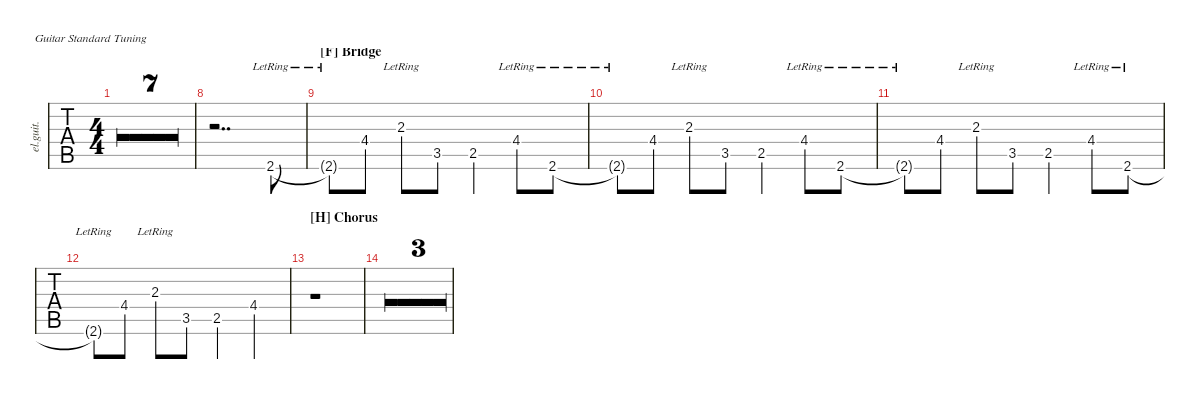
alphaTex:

\defaultSystemsLayout 4
\hideDynamics
\bracketExtendMode nobrackets
\otherSystemsTrackNameOrientation horizontal
\track ("Clean Guitar 1" "el.guit.") {defaultSystemsLayout 4 multiBarRest instrument electricguitarclean}
\staff {tabs}
\tuning (E4 B3 G3 D3 A2 E2)
\ts (4 4)
\tempo 125
\clef g2
\ks c
r.1{dy mf} |
r.1 |
r.1 |
r.1 |
r.1 |
r.1 |
r.1 |
r.2{dd} 2.6{lr acc #}.8 |
\section ("F" "Bridge")
2.6{lr t acc #}.8 4.4{acc #}.8 2.3{lr}.8 3.5.8 2.5.4 4.4{lr acc #}.8 2.6{lr acc #}.8 |
2.6{lr t acc #}.8 4.4{acc #}.8 2.3{lr}.8 3.5.8 2.5.4 4.4{lr acc #}.8 2.6{lr acc #}.8 |
2.6{lr t acc #}.8 4.4{acc #}.8 2.3{lr}.8 3.5.8 2.5.4 4.4{lr acc #}.8 2.6{lr acc #}.8 |
2.6{lr t acc #}.8 4.4{acc #}.8 2.3{lr}.8 3.5.8 2.5.4 4.4{acc #}.4 |
\section ("H" "Chorus")
r.1 |
r.1 |
r.1 |
r.1
